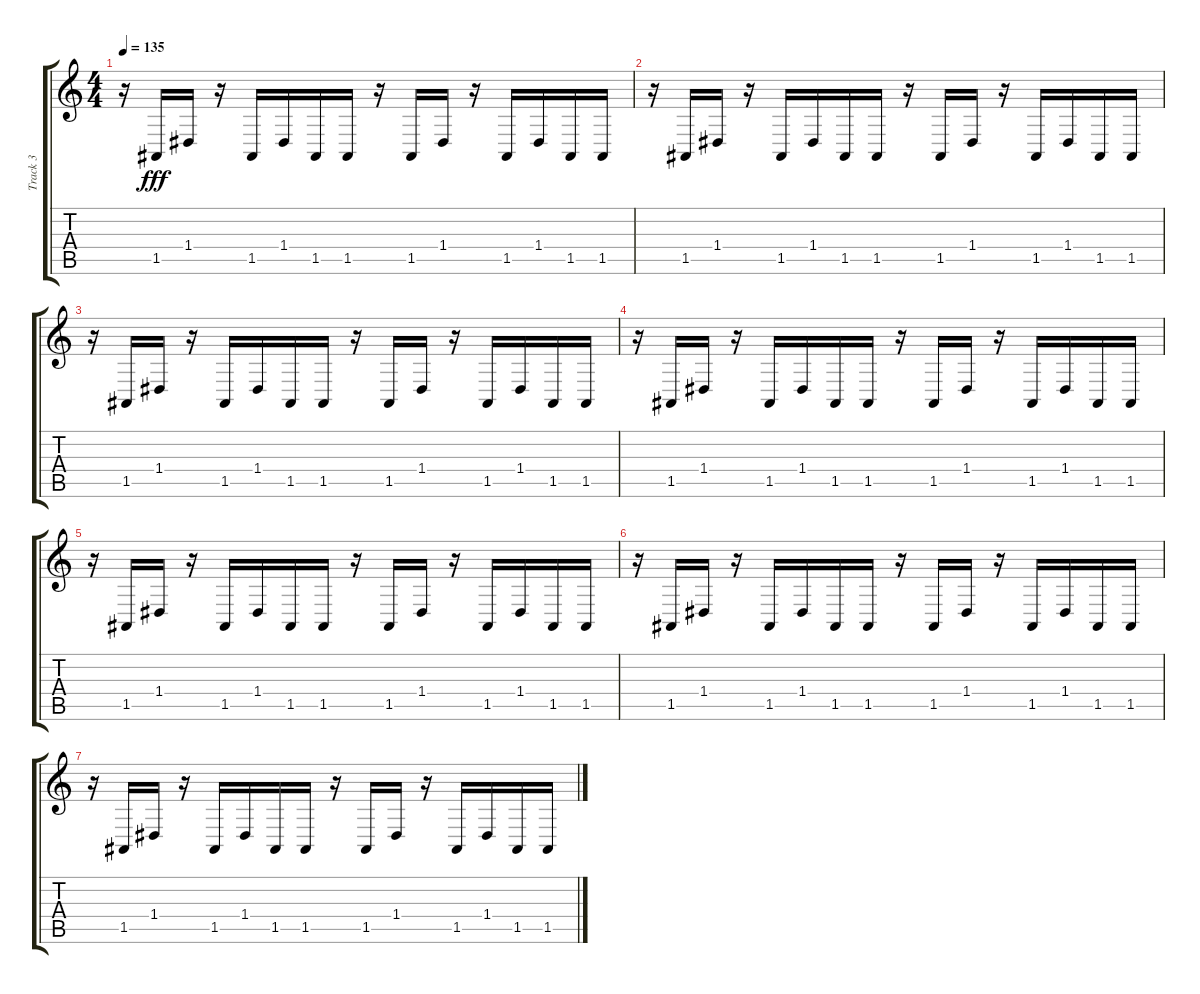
\track ("Track 3" "Track 3") {instrument brasssection}
\staff {score tabs}
\tuning (E4 B3 G3 D3 A2 E2) {hide}
\ts (4 4)
\tempo 135
\clef g2
\ks c
r.16{dy fff} 1.5.16 1.4.16 r.16 1.5.16 1.4.16 1.5.16 1.5.16 r.16 1.5.16 1.4.16 r.16 1.5.16 1.4.16 1.5.16 1.5.16 |
r.16 1.5.16 1.4.16 r.16 1.5.16 1.4.16 1.5.16 1.5.16 r.16 1.5.16 1.4.16 r.16 1.5.16 1.4.16 1.5.16 1.5.16 |
r.16 1.5.16 1.4.16 r.16 1.5.16 1.4.16 1.5.16 1.5.16 r.16 1.5.16 1.4.16 r.16 1.5.16 1.4.16 1.5.16 1.5.16 |
r.16 1.5.16 1.4.16 r.16 1.5.16 1.4.16 1.5.16 1.5.16 r.16 1.5.16 1.4.16 r.16 1.5.16 1.4.16 1.5.16 1.5.16 |
r.16 1.5.16 1.4.16 r.16 1.5.16 1.4.16 1.5.16 1.5.16 r.16 1.5.16 1.4.16 r.16 1.5.16 1.4.16 1.5.16 1.5.16 |
r.16 1.5.16 1.4.16 r.16 1.5.16 1.4.16 1.5.16 1.5.16 r.16 1.5.16 1.4.16 r.16 1.5.16 1.4.16 1.5.16 1.5.16 |
r.16 1.5.16 1.4.16 r.16 1.5.16 1.4.16 1.5.16 1.5.16 r.16 1.5.16 1.4.16 r.16 1.5.16 1.4.16 1.5.16 1.5.16
